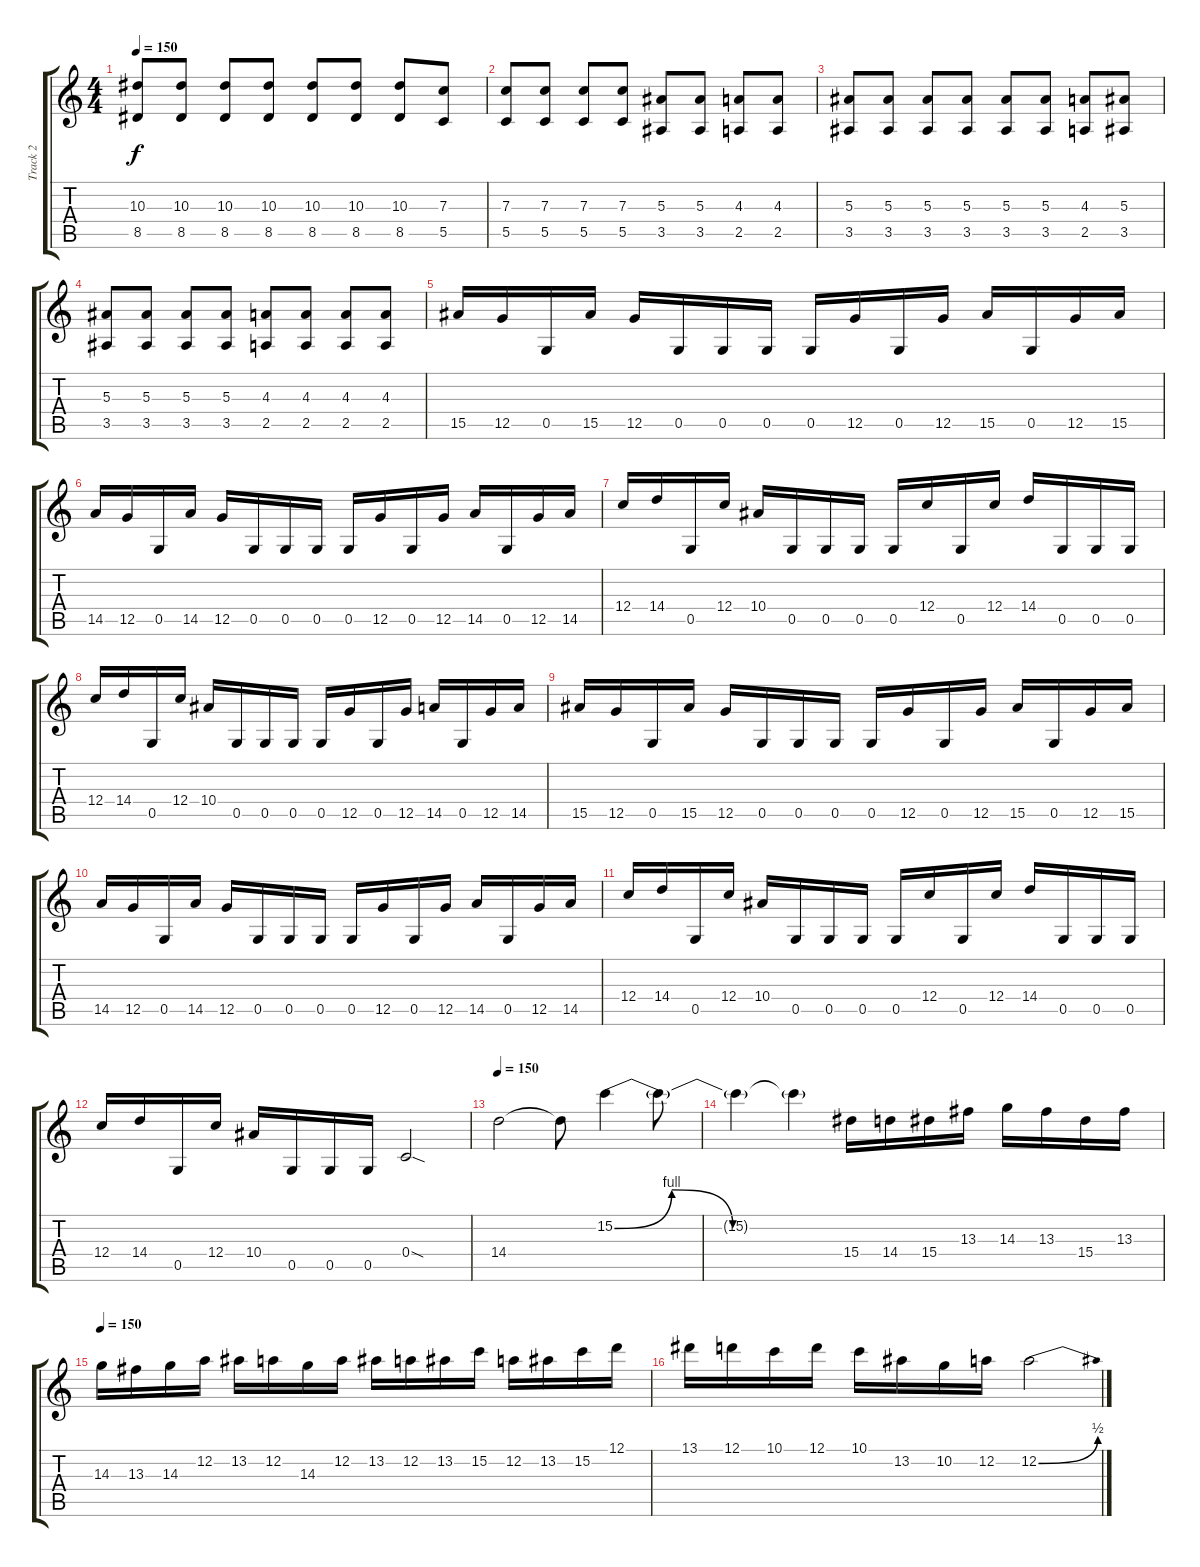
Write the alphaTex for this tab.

\track ("Track 2" "Track 2") {instrument overdrivenguitar}
\staff {score tabs}
\tuning (D4 A3 F3 C3 G2 C2) {hide}
\ts (4 4)
\tempo 150
\clef g2
\ks c
(10.3 8.5).8{dy f} (10.3 8.5).8 (10.3 8.5).8 (10.3 8.5).8 (10.3 8.5).8 (10.3 8.5).8 (10.3 8.5).8 (7.3 5.5).8 |
(7.3 5.5).8 (7.3 5.5).8 (7.3 5.5).8 (7.3 5.5).8 (5.3 3.5).8 (5.3 3.5).8 (4.3 2.5).8 (4.3 2.5).8 |
(5.3 3.5).8 (5.3 3.5).8 (5.3 3.5).8 (5.3 3.5).8 (5.3 3.5).8 (5.3 3.5).8 (4.3 2.5).8 (5.3 3.5).8 |
(5.3 3.5).8 (5.3 3.5).8 (5.3 3.5).8 (5.3 3.5).8 (4.3 2.5).8 (4.3 2.5).8 (4.3 2.5).8 (4.3 2.5).8 |
15.5.16 12.5.16 0.5.16 15.5.16 12.5.16 0.5.16 0.5.16 0.5.16 0.5.16 12.5.16 0.5.16 12.5.16 15.5.16 0.5.16 12.5.16 15.5.16 |
14.5.16 12.5.16 0.5.16 14.5.16 12.5.16 0.5.16 0.5.16 0.5.16 0.5.16 12.5.16 0.5.16 12.5.16 14.5.16 0.5.16 12.5.16 14.5.16 |
12.4.16 14.4.16 0.5.16 12.4.16 10.4.16 0.5.16 0.5.16 0.5.16 0.5.16 12.4.16 0.5.16 12.4.16 14.4.16 0.5.16 0.5.16 0.5.16 |
12.4.16 14.4.16 0.5.16 12.4.16 10.4.16 0.5.16 0.5.16 0.5.16 0.5.16 12.5.16 0.5.16 12.5.16 14.5.16 0.5.16 12.5.16 14.5.16 |
15.5.16 12.5.16 0.5.16 15.5.16 12.5.16 0.5.16 0.5.16 0.5.16 0.5.16 12.5.16 0.5.16 12.5.16 15.5.16 0.5.16 12.5.16 15.5.16 |
14.5.16 12.5.16 0.5.16 14.5.16 12.5.16 0.5.16 0.5.16 0.5.16 0.5.16 12.5.16 0.5.16 12.5.16 14.5.16 0.5.16 12.5.16 14.5.16 |
12.4.16 14.4.16 0.5.16 12.4.16 10.4.16 0.5.16 0.5.16 0.5.16 0.5.16 12.4.16 0.5.16 12.4.16 14.4.16 0.5.16 0.5.16 0.5.16 |
12.4.16 14.4.16 0.5.16 12.4.16 10.4.16 0.5.16 0.5.16 0.5.16 0.4{sod}.2 |
\tempo 150
14.4.2 14.4{t}.8 15.2{be (custom 0 0 15 4 31 0 60 0)}.4 15.2{t}.8 |
15.2{t}.4 15.2{t}.4 15.4.16 14.4.16 15.4.16 13.3.16 14.3.16 13.3.16 15.4.16 13.3.16 |
\tempo 150
14.3.16 13.3.16 14.3.16 12.2.16 13.2.16 12.2.16 14.3.16 12.2.16 13.2.16 12.2.16 13.2.16 15.2.16 12.2.16 13.2.16 15.2.16 12.1.16 |
13.1.16 12.1.16 10.1.16 12.1.16 10.1.16 13.2.16 10.2.16 12.2.16 12.2{be (bend 0 0 60 2)}.2
